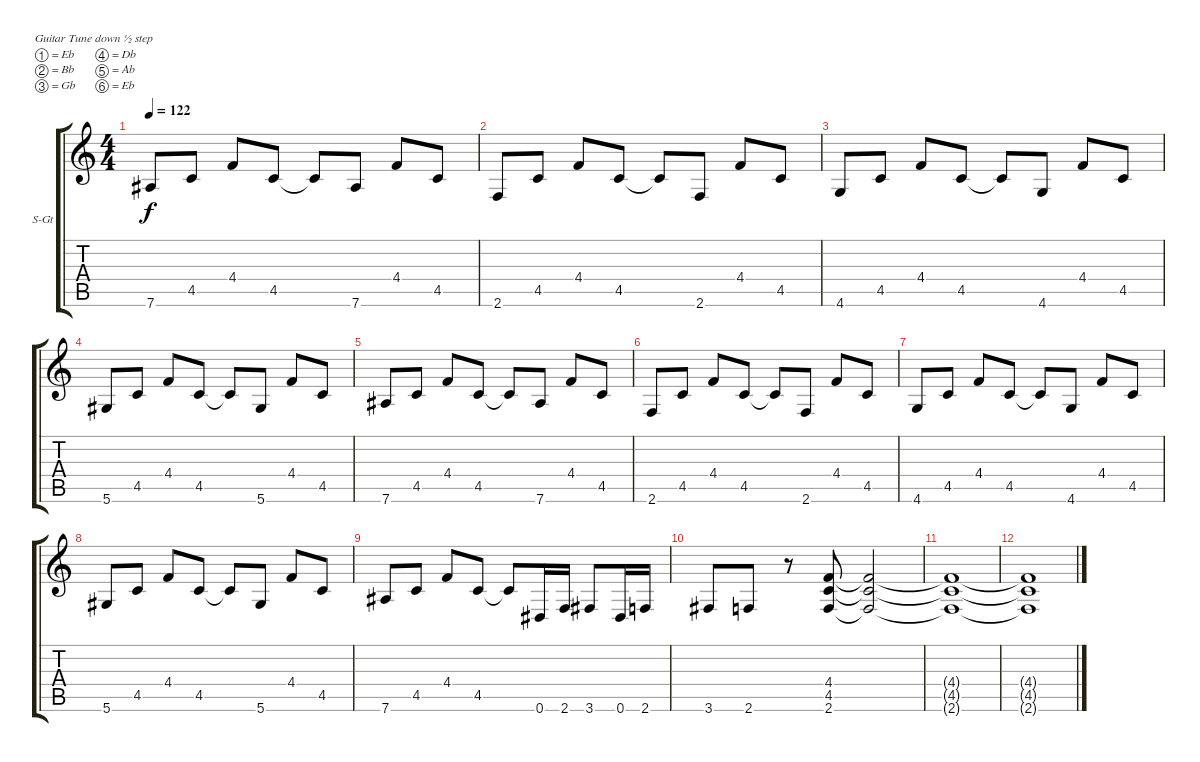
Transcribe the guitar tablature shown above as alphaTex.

\bracketExtendMode groupsimilarinstruments
\firstSystemTrackNameOrientation horizontal
\otherSystemsTrackNameOrientation horizontal
\track ("Clean 1" "S-Gt") {instrument acousticguitarsteel}
\staff {score tabs}
\tuning (Eb4 Bb3 Gb3 Db3 Ab2 Eb2)
\ts (4 4)
\tempo 122
\clef g2
\ks c
7.6.8{dy f} 4.5.8 4.4.8 4.5.8 4.5{t}.8 7.6.8 4.4.8 4.5.8 |
2.6.8 4.5.8 4.4.8 4.5.8 4.5{t}.8 2.6.8 4.4.8 4.5.8 |
4.6.8 4.5.8 4.4.8 4.5.8 4.5{t}.8 4.6.8 4.4.8 4.5.8 |
5.6.8 4.5.8 4.4.8 4.5.8 4.5{t}.8 5.6.8 4.4.8 4.5.8 |
7.6.8 4.5.8 4.4.8 4.5.8 4.5{t}.8 7.6.8 4.4.8 4.5.8 |
2.6.8 4.5.8 4.4.8 4.5.8 4.5{t}.8 2.6.8 4.4.8 4.5.8 |
4.6.8 4.5.8 4.4.8 4.5.8 4.5{t}.8 4.6.8 4.4.8 4.5.8 |
5.6.8 4.5.8 4.4.8 4.5.8 4.5{t}.8 5.6.8 4.4.8 4.5.8 |
7.6.8 4.5.8 4.4.8 4.5.8 4.5{t}.8 0.6.16 2.6.16 3.6.8 0.6.16 2.6.16 |
3.6.8 2.6.8 r.8 (4.4 4.5 2.6).8 (4.4{t} 4.5{t} 2.6{t}).2 |
(4.4{t} 4.5{t} 2.6{t}).1 |
(4.4{t} 4.5{t} 2.6{t}).1
